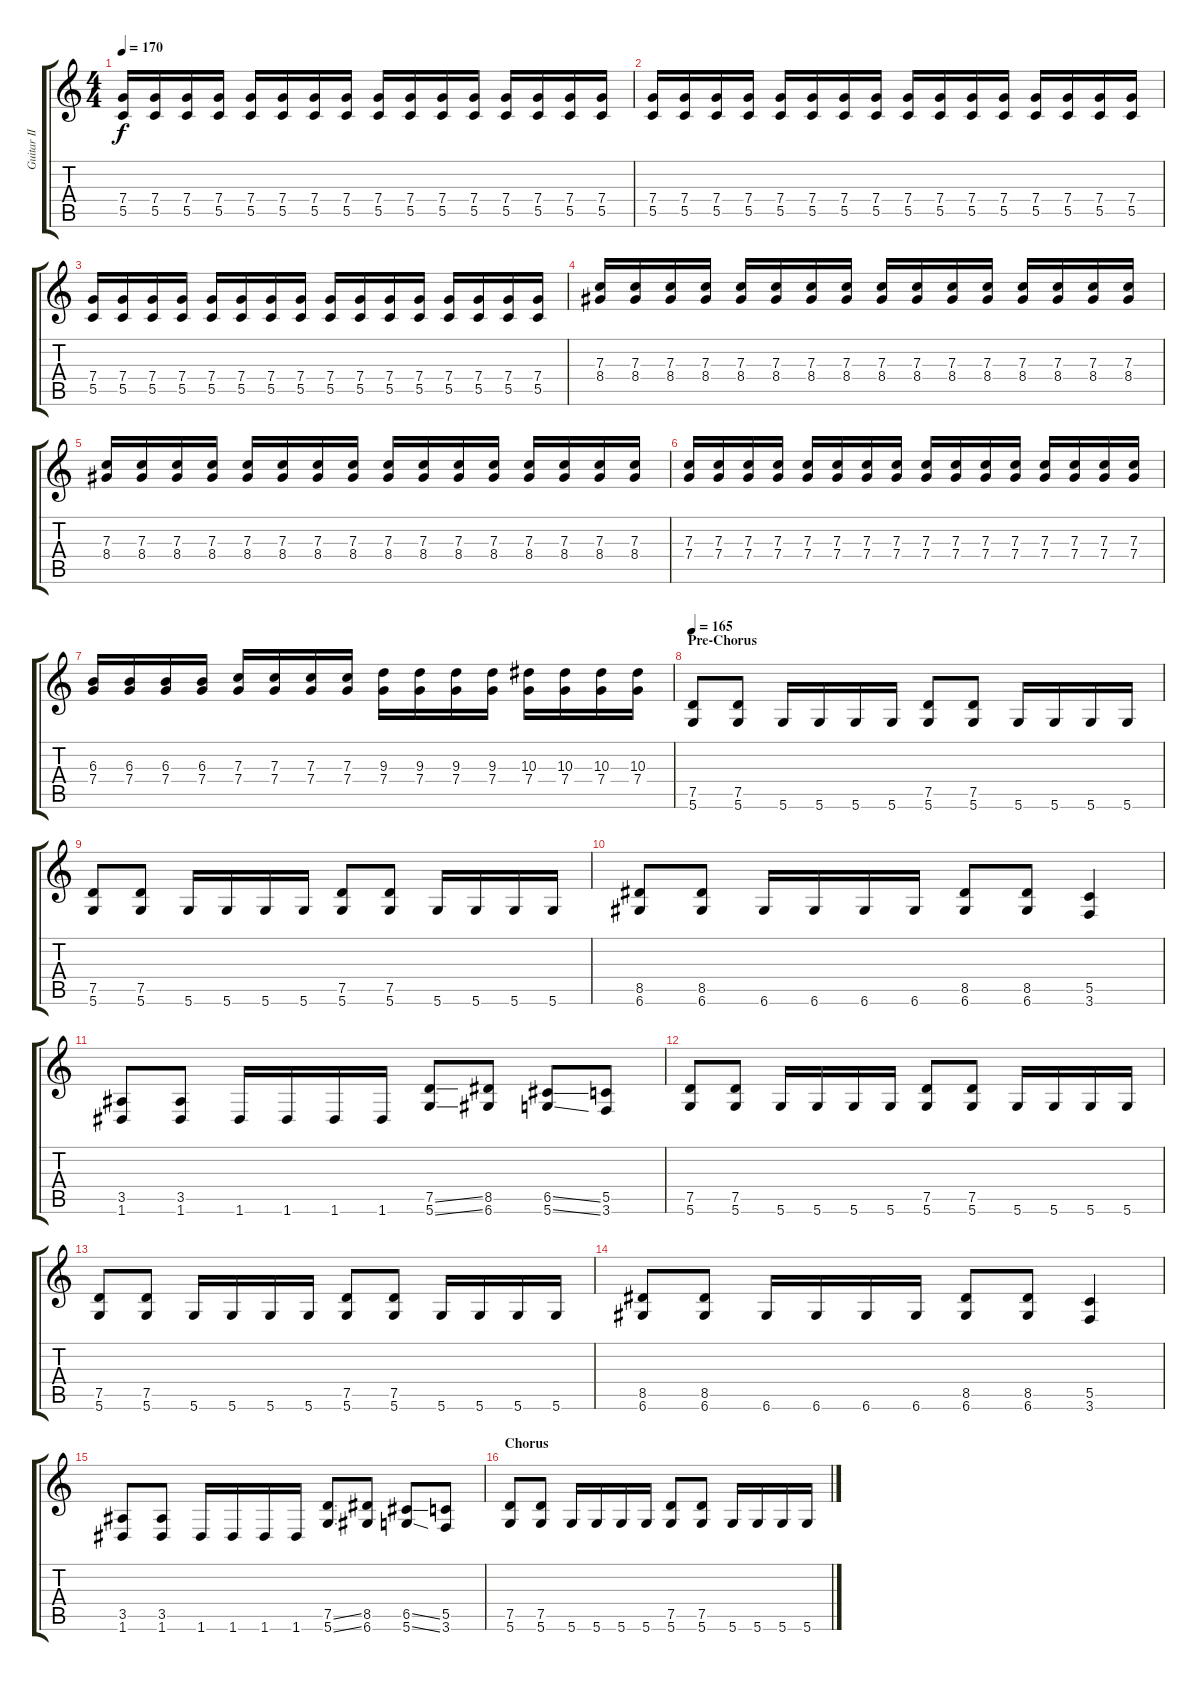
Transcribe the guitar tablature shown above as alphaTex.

\track ("Guitar II" "Guitar II") {instrument distortionguitar}
\staff {score tabs}
\tuning (D4 A3 F3 C3 G2 D2) {hide}
\ts (4 4)
\tempo 170
\clef g2
\ks c
(7.4 5.5).16{dy f} (7.4 5.5).16 (7.4 5.5).16 (7.4 5.5).16 (7.4 5.5).16 (7.4 5.5).16 (7.4 5.5).16 (7.4 5.5).16 (7.4 5.5).16 (7.4 5.5).16 (7.4 5.5).16 (7.4 5.5).16 (7.4 5.5).16 (7.4 5.5).16 (7.4 5.5).16 (7.4 5.5).16 |
(7.4 5.5).16 (7.4 5.5).16 (7.4 5.5).16 (7.4 5.5).16 (7.4 5.5).16 (7.4 5.5).16 (7.4 5.5).16 (7.4 5.5).16 (7.4 5.5).16 (7.4 5.5).16 (7.4 5.5).16 (7.4 5.5).16 (7.4 5.5).16 (7.4 5.5).16 (7.4 5.5).16 (7.4 5.5).16 |
(7.4 5.5).16 (7.4 5.5).16 (7.4 5.5).16 (7.4 5.5).16 (7.4 5.5).16 (7.4 5.5).16 (7.4 5.5).16 (7.4 5.5).16 (7.4 5.5).16 (7.4 5.5).16 (7.4 5.5).16 (7.4 5.5).16 (7.4 5.5).16 (7.4 5.5).16 (7.4 5.5).16 (7.4 5.5).16 |
(7.3 8.4).16 (7.3 8.4).16 (7.3 8.4).16 (7.3 8.4).16 (7.3 8.4).16 (7.3 8.4).16 (7.3 8.4).16 (7.3 8.4).16 (7.3 8.4).16 (7.3 8.4).16 (7.3 8.4).16 (7.3 8.4).16 (7.3 8.4).16 (7.3 8.4).16 (7.3 8.4).16 (7.3 8.4).16 |
(7.3 8.4).16 (7.3 8.4).16 (7.3 8.4).16 (7.3 8.4).16 (7.3 8.4).16 (7.3 8.4).16 (7.3 8.4).16 (7.3 8.4).16 (7.3 8.4).16 (7.3 8.4).16 (7.3 8.4).16 (7.3 8.4).16 (7.3 8.4).16 (7.3 8.4).16 (7.3 8.4).16 (7.3 8.4).16 |
(7.3 7.4).16 (7.3 7.4).16 (7.3 7.4).16 (7.3 7.4).16 (7.3 7.4).16 (7.3 7.4).16 (7.3 7.4).16 (7.3 7.4).16 (7.3 7.4).16 (7.3 7.4).16 (7.3 7.4).16 (7.3 7.4).16 (7.3 7.4).16 (7.3 7.4).16 (7.3 7.4).16 (7.3 7.4).16 |
(6.3 7.4).16 (6.3 7.4).16 (6.3 7.4).16 (6.3 7.4).16 (7.3 7.4).16 (7.3 7.4).16 (7.3 7.4).16 (7.3 7.4).16 (9.3 7.4).16 (9.3 7.4).16 (9.3 7.4).16 (9.3 7.4).16 (10.3 7.4).16 (10.3 7.4).16 (10.3 7.4).16 (10.3 7.4).16 |
\section ("" "Pre-Chorus")
\tempo 165
(7.5 5.6).8 (7.5 5.6).8 5.6.16 5.6.16 5.6.16 5.6.16 (7.5 5.6).8 (7.5 5.6).8 5.6.16 5.6.16 5.6.16 5.6.16 |
(7.5 5.6).8 (7.5 5.6).8 5.6.16 5.6.16 5.6.16 5.6.16 (7.5 5.6).8 (7.5 5.6).8 5.6.16 5.6.16 5.6.16 5.6.16 |
(8.5 6.6).8 (8.5 6.6).8 6.6.16 6.6.16 6.6.16 6.6.16 (8.5 6.6).8 (8.5 6.6).8 (5.5 3.6).4 |
(3.5 1.6).8 (3.5 1.6).8 1.6.16 1.6.16 1.6.16 1.6.16 (7.5{ss} 5.6{ss}).8 (8.5 6.6).8 (6.5{ss} 5.6{ss}).8 (5.5 3.6).8 |
(7.5 5.6).8 (7.5 5.6).8 5.6.16 5.6.16 5.6.16 5.6.16 (7.5 5.6).8 (7.5 5.6).8 5.6.16 5.6.16 5.6.16 5.6.16 |
(7.5 5.6).8 (7.5 5.6).8 5.6.16 5.6.16 5.6.16 5.6.16 (7.5 5.6).8 (7.5 5.6).8 5.6.16 5.6.16 5.6.16 5.6.16 |
(8.5 6.6).8 (8.5 6.6).8 6.6.16 6.6.16 6.6.16 6.6.16 (8.5 6.6).8 (8.5 6.6).8 (5.5 3.6).4 |
(3.5 1.6).8 (3.5 1.6).8 1.6.16 1.6.16 1.6.16 1.6.16 (7.5{ss} 5.6{ss}).8 (8.5 6.6).8 (6.5{ss} 5.6{ss}).8 (5.5 3.6).8 |
\section ("" "Chorus")
(7.5 5.6).8 (7.5 5.6).8 5.6.16 5.6.16 5.6.16 5.6.16 (7.5 5.6).8 (7.5 5.6).8 5.6.16 5.6.16 5.6.16 5.6.16
